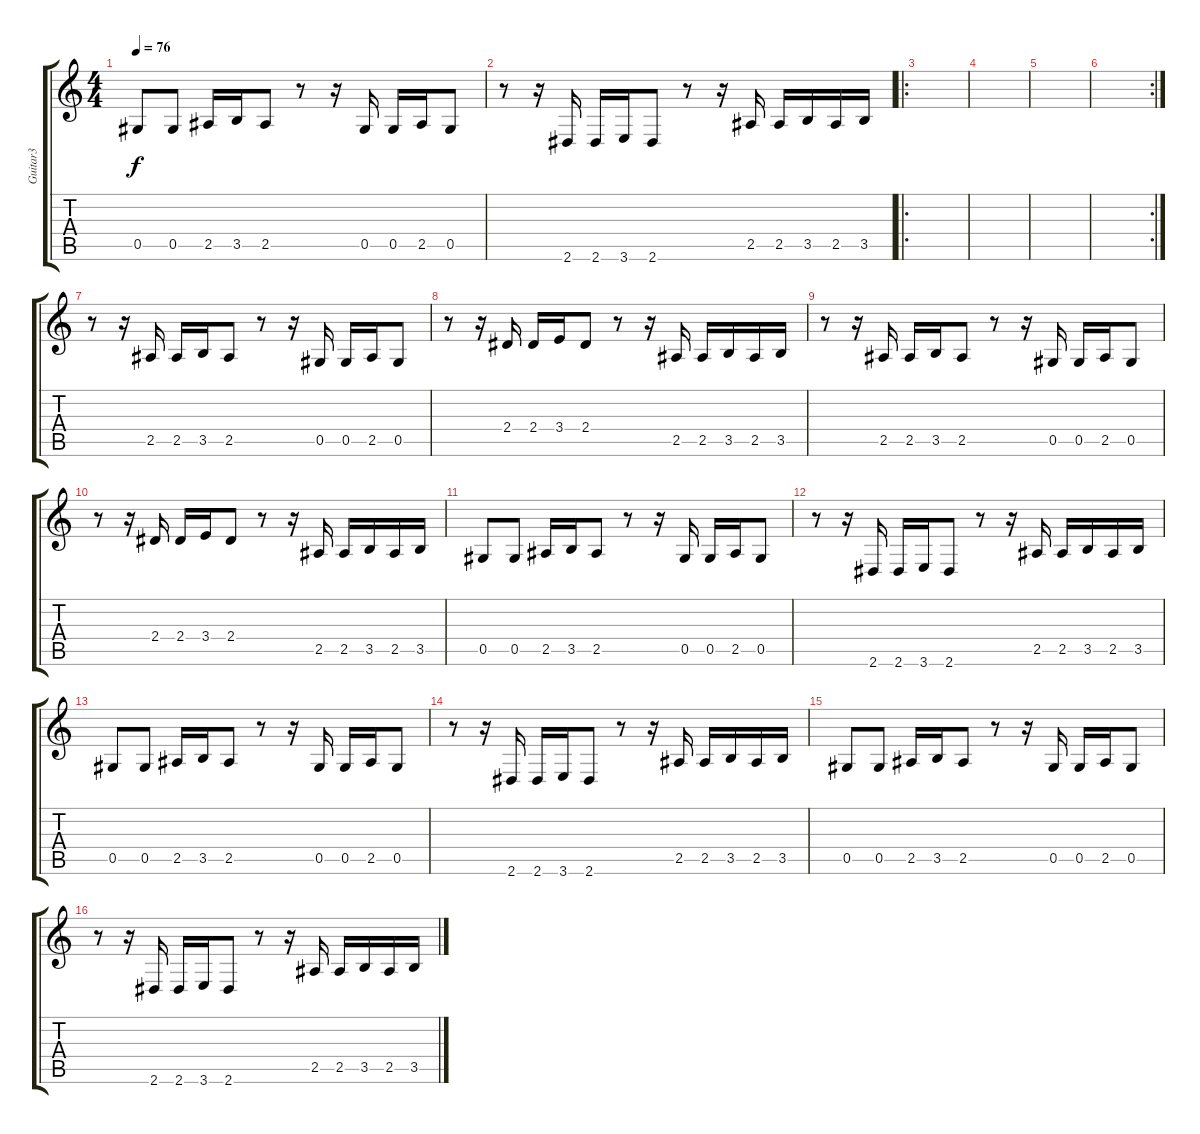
\track ("Guitar3" "Guitar3") {instrument overdrivenguitar}
\staff {score tabs}
\tuning (Eb4 Bb3 Gb3 Db3 Ab2 Db2) {hide}
\ts (4 4)
\tempo 76
\clef g2
\ks c
0.5.8{dy f} 0.5.8 2.5.16 3.5.16 2.5.8 r.8 r.16 0.5.16 0.5.16 2.5.16 0.5.8 |
r.8 r.16 2.6.16 2.6.16 3.6.16 2.6.8 r.8 r.16 2.5.16 2.5.16 3.5.16 2.5.16 3.5.16 |
\ro
|
|
|
\rc 2
|
r.8 r.16 2.5.16 2.5.16 3.5.16 2.5.8 r.8 r.16 0.5.16 0.5.16 2.5.16 0.5.8 |
r.8 r.16 2.4.16 2.4.16 3.4.16 2.4.8 r.8 r.16 2.5.16 2.5.16 3.5.16 2.5.16 3.5.16 |
r.8 r.16 2.5.16 2.5.16 3.5.16 2.5.8 r.8 r.16 0.5.16 0.5.16 2.5.16 0.5.8 |
r.8 r.16 2.4.16 2.4.16 3.4.16 2.4.8 r.8 r.16 2.5.16 2.5.16 3.5.16 2.5.16 3.5.16 |
0.5.8 0.5.8 2.5.16 3.5.16 2.5.8 r.8 r.16 0.5.16 0.5.16 2.5.16 0.5.8 |
r.8 r.16 2.6.16 2.6.16 3.6.16 2.6.8 r.8 r.16 2.5.16 2.5.16 3.5.16 2.5.16 3.5.16 |
0.5.8 0.5.8 2.5.16 3.5.16 2.5.8 r.8 r.16 0.5.16 0.5.16 2.5.16 0.5.8 |
r.8 r.16 2.6.16 2.6.16 3.6.16 2.6.8 r.8 r.16 2.5.16 2.5.16 3.5.16 2.5.16 3.5.16 |
0.5.8 0.5.8 2.5.16 3.5.16 2.5.8 r.8 r.16 0.5.16 0.5.16 2.5.16 0.5.8 |
r.8 r.16 2.6.16 2.6.16 3.6.16 2.6.8 r.8 r.16 2.5.16 2.5.16 3.5.16 2.5.16 3.5.16
